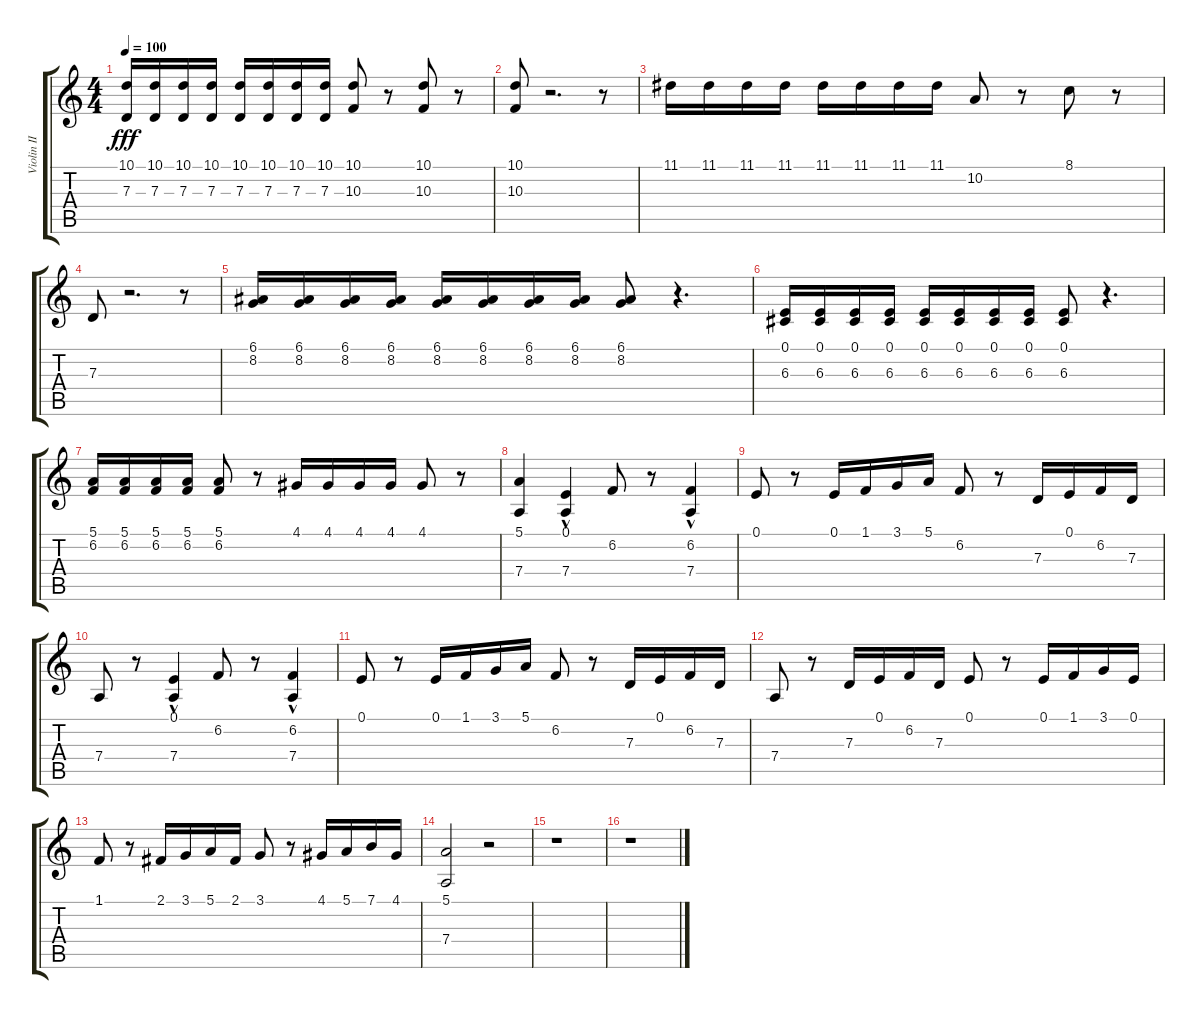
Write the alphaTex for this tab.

\track ("Violin II" "Violin II") {instrument stringensemble1}
\staff {score tabs}
\tuning (E4 B3 G3 D3 A2 E2) {hide}
\ts (4 4)
\tempo 100
\clef g2
\ks c
(10.1 7.3).16{dy fff} (10.1 7.3).16 (10.1 7.3).16 (10.1 7.3).16 (10.1 7.3).16 (10.1 7.3).16 (10.1 7.3).16 (10.1 7.3).16 (10.1 10.3).8 r.8 (10.1 10.3).8 r.8 |
(10.1 10.3).8 r.2{d} r.8 |
11.1.16 11.1.16 11.1.16 11.1.16 11.1.16 11.1.16 11.1.16 11.1.16 10.2.8 r.8 8.1.8 r.8 |
7.3.8 r.2{d} r.8 |
(6.1 8.2).16 (6.1 8.2).16 (6.1 8.2).16 (6.1 8.2).16 (6.1 8.2).16 (6.1 8.2).16 (6.1 8.2).16 (6.1 8.2).16 (6.1 8.2).8 r.4{d} |
(0.1 6.3).16 (0.1 6.3).16 (0.1 6.3).16 (0.1 6.3).16 (0.1 6.3).16 (0.1 6.3).16 (0.1 6.3).16 (0.1 6.3).16 (0.1 6.3).8 r.4{d} |
(5.1 6.2).16 (5.1 6.2).16 (5.1 6.2).16 (5.1 6.2).16 (5.1 6.2).8 r.8 4.1.16 4.1.16 4.1.16 4.1.16 4.1.8 r.8 |
(5.1 7.4).4 (0.1 7.4{hac}).4 6.2.8 r.8 (6.2 7.4{hac}).4 |
0.1.8 r.8 0.1.16 1.1.16 3.1.16 5.1.16 6.2.8 r.8 7.3.16 0.1.16 6.2.16 7.3.16 |
7.4.8 r.8 (0.1 7.4{hac}).4 6.2.8 r.8 (6.2 7.4{hac}).4 |
0.1.8 r.8 0.1.16 1.1.16 3.1.16 5.1.16 6.2.8 r.8 7.3.16 0.1.16 6.2.16 7.3.16 |
7.4.8 r.8 7.3.16 0.1.16 6.2.16 7.3.16 0.1.8 r.8 0.1.16 1.1.16 3.1.16 0.1.16 |
1.1.8 r.8 2.1.16 3.1.16 5.1.16 2.1.16 3.1.8 r.8 4.1.16 5.1.16 7.1.16 4.1.16 |
(5.1 7.4).2 r.2 |
r.1 |
r.1
